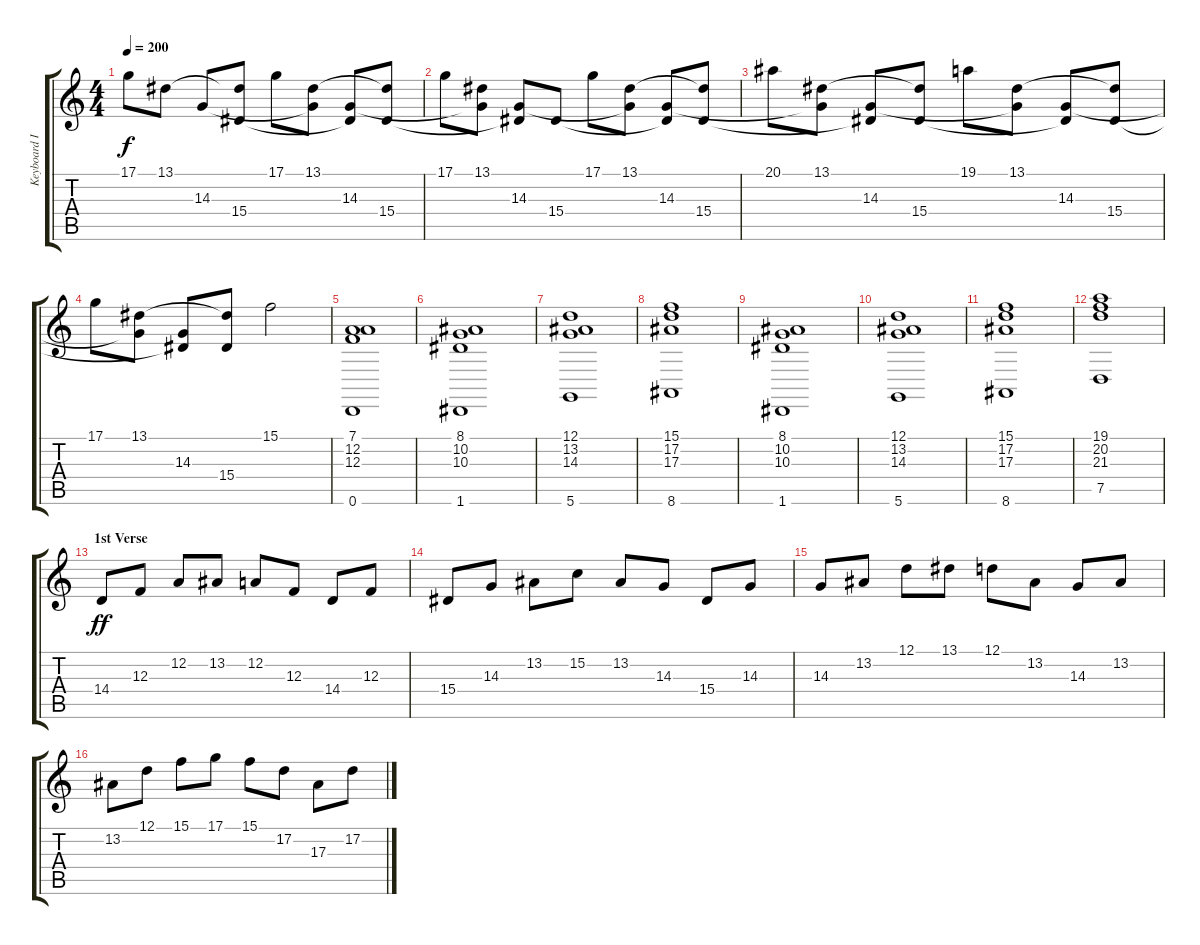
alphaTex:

\track ("Keyboard I" "Keyboard I") {instrument pad1newage}
\staff {score tabs}
\tuning (D4 A3 F3 C3 G2 D2) {hide}
\ts (4 4)
\tempo 200
\clef g2
\ks c
17.1.8{dy f} 13.1.8 14.3.8 (13.1{t} 15.4).8 17.1.8 (13.1 14.3{t}).8 (14.3 15.4{t}).8 (13.1{t} 15.4).8 |
17.1.8 (13.1 14.3{t}).8 (14.3 15.4{t}).8 15.4.8 17.1.8 (13.1 14.3{t}).8 (14.3 15.4{t}).8 (13.1{t} 15.4).8 |
20.1.8 (13.1 14.3{t}).8 (14.3 15.4{t}).8 (13.1{t} 15.4).8 19.1.8 (13.1 14.3{t}).8 (14.3 15.4{t}).8 (13.1{t} 15.4).8 |
17.1.8 (13.1 14.3{t}).8 (14.3 15.4{t}).8 (13.1{t} 15.4).8 15.1.2 |
(7.1 12.2 12.3 0.6).1 |
(8.1 10.2 10.3 1.6).1 |
(12.1 13.2 14.3 5.6).1 |
(15.1 17.2 17.3 8.6).1 |
(8.1 10.2 10.3 1.6).1 |
(12.1 13.2 14.3 5.6).1 |
(15.1 17.2 17.3 8.6).1 |
(19.1 20.2 21.3 7.5).1 |
\section ("" "1st Verse")
14.4.8{dy ff} 12.3.8 12.2.8 13.2.8 12.2.8 12.3.8 14.4.8 12.3.8 |
15.4.8 14.3.8 13.2.8 15.2.8 13.2.8 14.3.8 15.4.8 14.3.8 |
14.3.8 13.2.8 12.1.8 13.1.8 12.1.8 13.2.8 14.3.8 13.2.8 |
13.2.8 12.1.8 15.1.8 17.1.8 15.1.8 17.2.8 17.3.8 17.2.8
